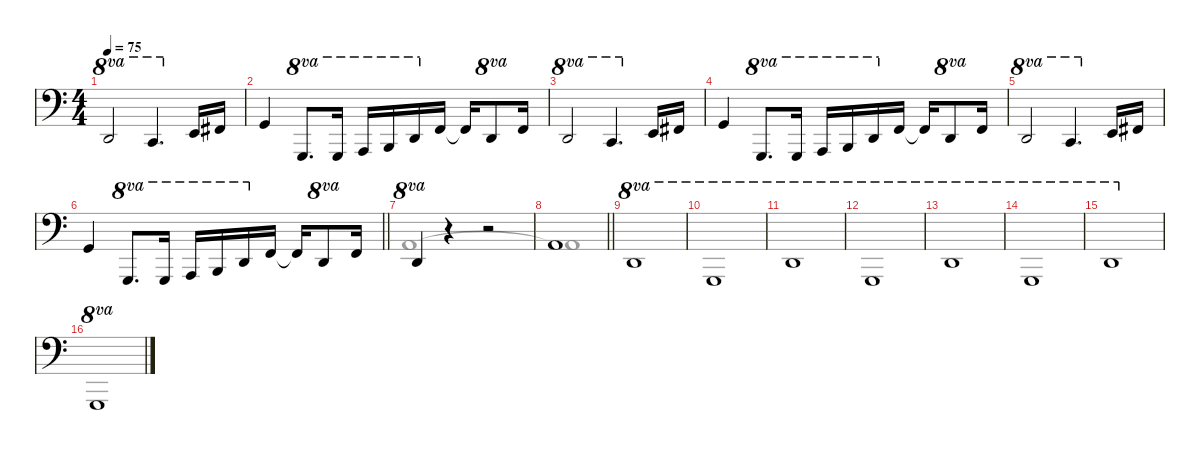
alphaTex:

\defaultSystemsLayout 4
\hideDynamics
\bracketExtendMode nobrackets
\singleTrackTrackNamePolicy hidden
\multiTrackTrackNamePolicy hidden
\otherSystemsTrackNameOrientation horizontal
\track ("John Paul Jones (Orgão 2)" "org.") {instrument drawbarorgan}
\staff {score}
\tuning (E4 B3 G3 D3 A2 E2 C-1)
\voice
\ts (4 4)
\tempo 75
\clef f4
\ks c
0.4.2{ot 8va dy f beam Up} 3.5.4{d ot 8va beam Up} 0.6.16{beam Up} 2.6{acc #}.16{beam Up} |
3.6.4{beam Up} 3.6.8{d ot 8va beam Up} 3.6.16{ot 8va beam Up} 0.5.16{ot 8va beam Up} 2.5.16{ot 8va beam Up} 0.4.16{ot 8va beam Up} 1.6.16{beam Up} 1.6{t}.16{beam Up} 0.4.8{ot 8va beam Up} 1.6.16{beam Up} |
0.4.2{ot 8va beam Up} 3.5.4{d ot 8va beam Up} 0.6.16{beam Up} 2.6{acc #}.16{beam Up} |
3.6.4{beam Up} 3.6.8{d ot 8va beam Up} 3.6.16{ot 8va beam Up} 0.5.16{ot 8va beam Up} 2.5.16{ot 8va beam Up} 0.4.16{ot 8va beam Up} 1.6.16{beam Up} 1.6{t}.16{beam Up} 0.4.8{ot 8va beam Up} 1.6.16{beam Up} |
0.4.2{ot 8va beam Up} 3.5.4{d ot 8va beam Up} 0.6.16{beam Up} 2.6{acc #}.16{beam Up} |
\barLineRight lightlight
3.6.4{beam Up} 3.6.8{d ot 8va beam Up} 3.6.16{ot 8va beam Up} 0.5.16{ot 8va beam Up} 2.5.16{ot 8va beam Up} 0.4.16{ot 8va beam Up} 1.6.16{beam Up} 1.6{t}.16{beam Up} 0.4.8{ot 8va beam Up} 1.6.16{beam Up} |
0.4.4{ot 8va beam Up} r.4{beam Up} r.2{beam Up} |
\barLineRight lightlight
0.5.1{beam Up} |
0.4.1{ot 8va beam Up} |
3.6.1{ot 8va beam Up} |
0.4.1{ot 8va beam Up} |
3.6.1{ot 8va beam Up} |
0.4.1{ot 8va beam Up} |
3.6.1{ot 8va beam Up} |
0.4.1{ot 8va beam Up} |
3.6.1{ot 8va beam Up}
\voice
\clef f4
\ottava regular
\simile none
\ks c
|
|
|
|
|
\barLineRight lightlight
|
0.5.1{beam Down} |
\barLineRight lightlight
0.5{t}.1{beam Down} |
|
|
|
|
|
|
|
